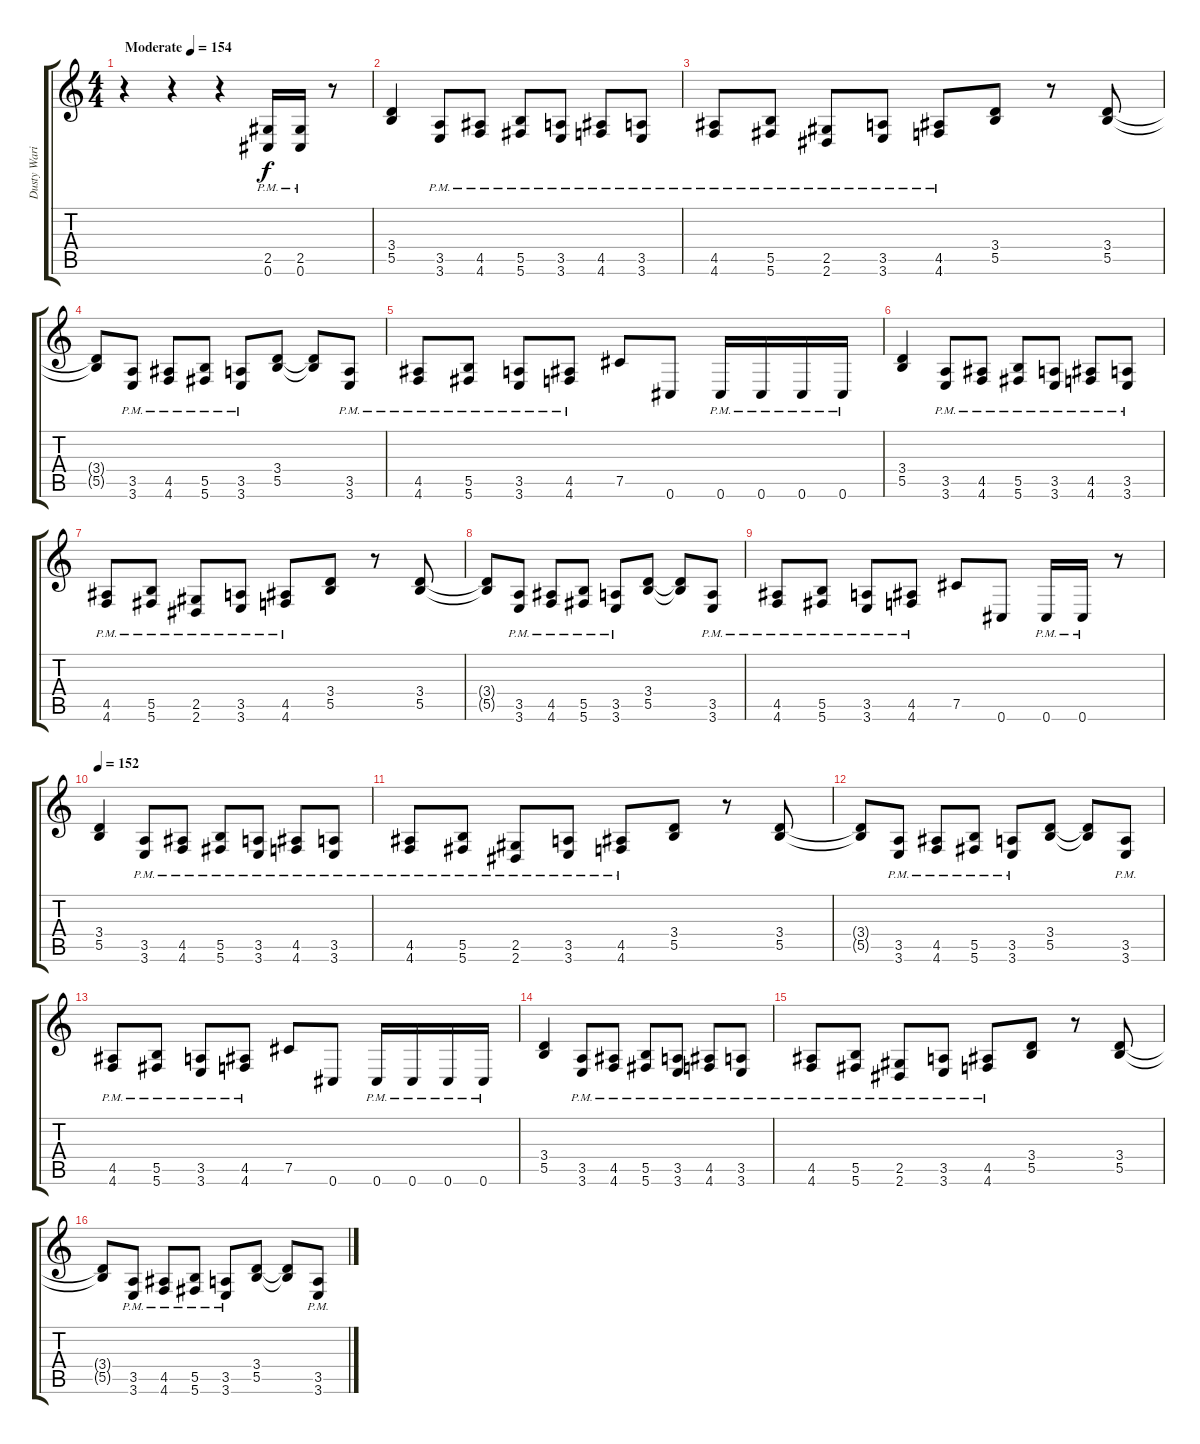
\track ("Dusty Waring" "Dusty Wari") {instrument distortionguitar}
\staff {score tabs}
\tuning (Db4 Ab3 E3 B2 Gb2 Db2) {hide}
\ts (4 4)
\tempo (154 "Moderate")
\clef g2
\ks c
r.4{dy f instrument distortionguitar} r.4 r.4 (2.5{pm} 0.6{pm}).16 (2.5{pm} 0.6{pm}).16 r.8 |
(3.4 5.5).4 (3.5{pm} 3.6{pm}).8 (4.5{pm} 4.6{pm}).8 (5.5{pm} 5.6{pm}).8 (3.5{pm} 3.6{pm}).8 (4.5{pm} 4.6{pm}).8 (3.5{pm} 3.6{pm}).8 |
(4.5{pm} 4.6{pm}).8 (5.5{pm} 5.6{pm}).8 (2.5{pm} 2.6{pm}).8 (3.5{pm} 3.6{pm}).8 (4.5{pm} 4.6{pm}).8 (3.4 5.5).8 r.8 (3.4 5.5).8 |
(3.4{t} 5.5{t}).8 (3.5{pm} 3.6{pm}).8 (4.5{pm} 4.6{pm}).8 (5.5{pm} 5.6{pm}).8 (3.5{pm} 3.6{pm}).8 (3.4 5.5).8 (3.4{t} 5.5{t}).8 (3.5{pm} 3.6{pm}).8 |
(4.5{pm} 4.6{pm}).8 (5.5{pm} 5.6{pm}).8 (3.5{pm} 3.6{pm}).8 (4.5{pm} 4.6{pm}).8 7.5.8 0.6.8 0.6{pm}.16 0.6{pm}.16 0.6{pm}.16 0.6{pm}.16 |
(3.4 5.5).4 (3.5{pm} 3.6{pm}).8 (4.5{pm} 4.6{pm}).8 (5.5{pm} 5.6{pm}).8 (3.5{pm} 3.6{pm}).8 (4.5{pm} 4.6{pm}).8 (3.5{pm} 3.6{pm}).8 |
(4.5{pm} 4.6{pm}).8 (5.5{pm} 5.6{pm}).8 (2.5{pm} 2.6{pm}).8 (3.5{pm} 3.6{pm}).8 (4.5{pm} 4.6{pm}).8 (3.4 5.5).8 r.8 (3.4 5.5).8 |
(3.4{t} 5.5{t}).8 (3.5{pm} 3.6{pm}).8 (4.5{pm} 4.6{pm}).8 (5.5{pm} 5.6{pm}).8 (3.5{pm} 3.6{pm}).8 (3.4 5.5).8 (3.4{t} 5.5{t}).8 (3.5{pm} 3.6{pm}).8 |
(4.5{pm} 4.6{pm}).8 (5.5{pm} 5.6{pm}).8 (3.5{pm} 3.6{pm}).8 (4.5{pm} 4.6{pm}).8 7.5.8 0.6.8 0.6{pm}.16 0.6{pm}.16 r.8 |
\tempo 152
(3.4 5.5).4 (3.5{pm} 3.6{pm}).8 (4.5{pm} 4.6{pm}).8 (5.5{pm} 5.6{pm}).8 (3.5{pm} 3.6{pm}).8 (4.5{pm} 4.6{pm}).8 (3.5{pm} 3.6{pm}).8 |
(4.5{pm} 4.6{pm}).8 (5.5{pm} 5.6{pm}).8 (2.5{pm} 2.6{pm}).8 (3.5{pm} 3.6{pm}).8 (4.5{pm} 4.6{pm}).8 (3.4 5.5).8 r.8 (3.4 5.5).8 |
(3.4{t} 5.5{t}).8 (3.5{pm} 3.6{pm}).8 (4.5{pm} 4.6{pm}).8 (5.5{pm} 5.6{pm}).8 (3.5{pm} 3.6{pm}).8 (3.4 5.5).8 (3.4{t} 5.5{t}).8 (3.5{pm} 3.6{pm}).8 |
(4.5{pm} 4.6{pm}).8 (5.5{pm} 5.6{pm}).8 (3.5{pm} 3.6{pm}).8 (4.5{pm} 4.6{pm}).8 7.5.8 0.6.8 0.6{pm}.16 0.6{pm}.16 0.6{pm}.16 0.6{pm}.16 |
(3.4 5.5).4 (3.5{pm} 3.6{pm}).8 (4.5{pm} 4.6{pm}).8 (5.5{pm} 5.6{pm}).8 (3.5{pm} 3.6{pm}).8 (4.5{pm} 4.6{pm}).8 (3.5{pm} 3.6{pm}).8 |
(4.5{pm} 4.6{pm}).8 (5.5{pm} 5.6{pm}).8 (2.5{pm} 2.6{pm}).8 (3.5{pm} 3.6{pm}).8 (4.5{pm} 4.6{pm}).8 (3.4 5.5).8 r.8 (3.4 5.5).8 |
(3.4{t} 5.5{t}).8 (3.5{pm} 3.6{pm}).8 (4.5{pm} 4.6{pm}).8 (5.5{pm} 5.6{pm}).8 (3.5{pm} 3.6{pm}).8 (3.4 5.5).8 (3.4{t} 5.5{t}).8 (3.5{pm} 3.6{pm}).8
